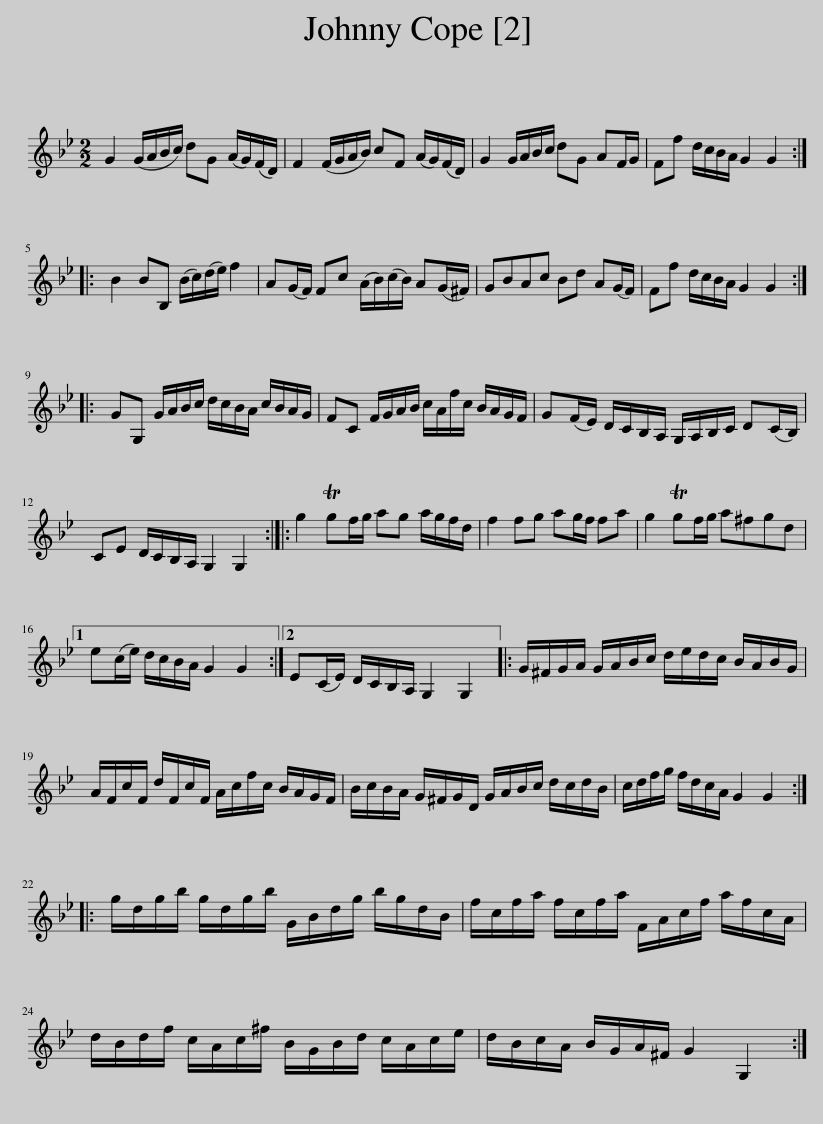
X:1
L:1/8
M:2/2
I:linebreak $
K:Gmin
V:1 treble
V:1
 G2 (G/A/B/c/) dG (A/G/)(F/D/) | F2 (F/G/A/B/) cF (A/G/)(F/D/) | G2 G/A/B/c/ dG AF/G/ | Ff d/c/B/A/ G2 G2 ::$ B2 BB, (B/c/)(d/e/) f2 | %5
 A(G/F/) Fc (A/B/)(c/B/) A(G/^F/) | GBAc Bd A(G/F/) | Ff d/c/B/A/ G2 G2 ::$ GG, G/A/B/c/ d/c/B/A/ c/B/A/G/ | FC F/G/A/B/ c/A/f/c/ B/A/G/F/ | %10
 G(F/E/) D/C/B,/A,/ G,/A,/B,/C/ D(C/B,/) |$ CE D/C/B,/A,/ G,2 G,2 :: g2 Tgf/g/ ag a/g/f/d/ | f2 fg ag/f/ fa | g2 Tgf/g/ a^fgd |1$ %15
 e(c/e/) d/c/B/A/ G2 G2 :|2 E(C/E/) D/C/B,/A,/ G,2 G,2 |: G/^F/G/A/ G/A/B/c/ d/e/d/c/ B/A/B/G/ |$ A/F/c/F/ d/F/c/F/ A/c/f/c/ B/A/G/F/ | B/c/B/A/ G/^F/G/D/ G/A/B/c/ d/c/d/B/ | %20
 c/d/f/g/ f/d/c/A/ G2 G2 ::$ g/d/g/b/ g/d/g/b/ G/B/d/g/ b/g/d/B/ | f/c/f/a/ f/c/f/a/ F/A/c/f/ a/f/c/A/ |$ d/B/d/f/ c/A/c/^f/ B/G/B/d/ c/A/c/e/ | d/B/c/A/ B/G/A/^F/ G2 G,2 :| %25
